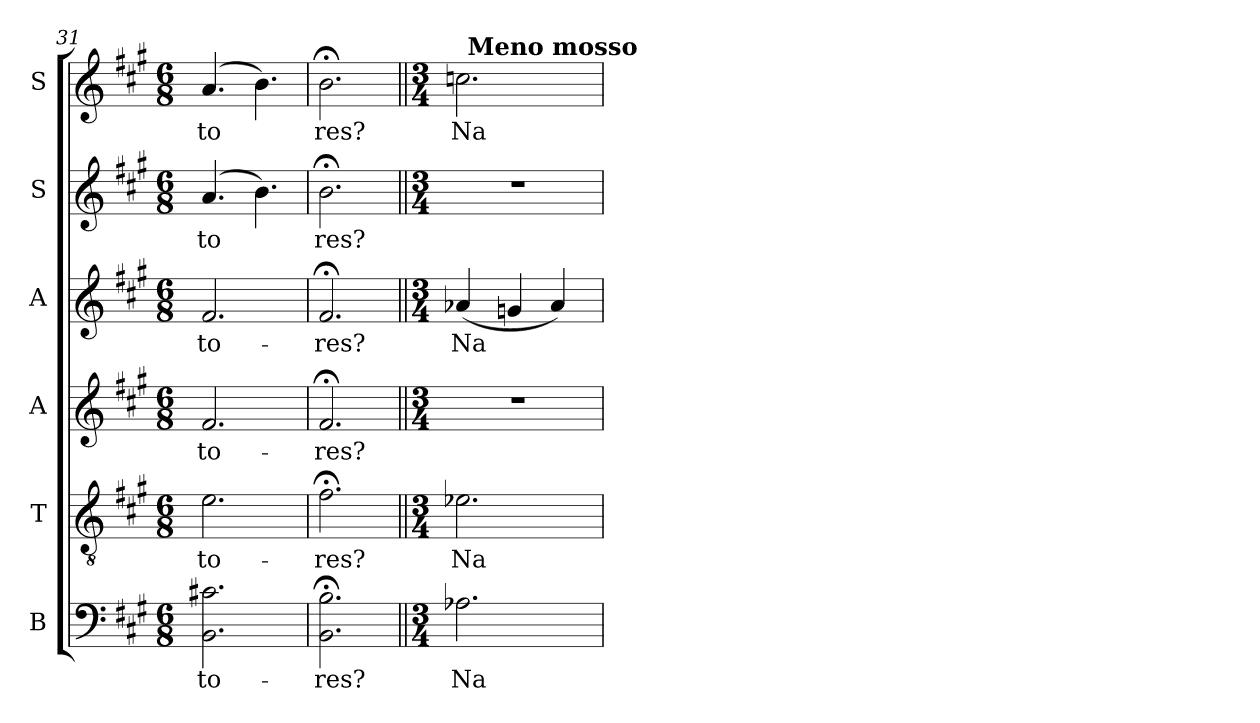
**kern	**text	**kern	**text	**kern	**text	**kern	**text	**kern	**text	**kern	**text
*part6	*part6	*part5	*part5	*part4	*part4	*part3	*part3	*part2	*part2	*part1	*part1
*staff6	*staff6	*staff5	*staff5	*staff4	*staff4	*staff3	*staff3	*staff2	*staff2	*staff1	*staff1
*I"B	*	*I"T	*	*I"A	*	*I"A	*	*I"S	*	*I"S	*
*I'B	*	*I'T	*	*I'A	*	*I'A	*	*I'S	*	*I'S	*
*clefF4	*	*clefGv2	*	*clefG2	*	*clefG2	*	*clefG2	*	*clefG2	*
*k[f#c#g#]	*	*k[f#c#g#]	*	*k[f#c#g#]	*	*k[f#c#g#]	*	*k[f#c#g#]	*	*k[f#c#g#]	*
*A:	*	*A:	*	*A:	*	*A:	*	*A:	*	*A:	*
*M6/8	*	*M6/8	*	*M6/8	*	*M6/8	*	*M6/8	*	*M6/8	*
=31	=31	=31	=31	=31	=31	=31	=31	=31	=31	=31	=31
!	!LO:LY:b:cj	!	!LO:LY:b:cj	!	!LO:LY:b:cj	!	!LO:LY:b:cj	!	!LO:LY:b:cj	!	!LO:LY:b:cj
2.c#X\ 2.BB\	-to-	2.e\	-to-	2.f#/	-to-	2.f#/	-to-	(>4.a/	-to-	(>4.a/	-to-
!	!	!	!	!	!	!	!	!	!LO:LY:b:cj	!	!LO:LY:b:cj
.	.	.	.	.	.	.	.	4.b\)	--	4.b\)	--
=32	=32	=32	=32	=32	=32	=32	=32	=32	=32	=32	=32
!	!LO:LY:b:cj	!	!LO:LY:b:cj	!	!LO:LY:b:cj	!	!LO:LY:b:cj	!	!LO:LY:b:cj	!	!LO:LY:b:cj
2.B\;< 2.BB\;<	-res?	2.f#;<\	-res?	2.f#;</	-res?	2.f#;</	-res?	2.b;<\	-res?	2.b;<\	-res?
!!LO:LB:g=z
=33||	=33||	=33||	=33||	=33||	=33||	=33||	=33||	=33||	=33||	=33||	=33||
*M3/4	*	*M3/4	*	*M3/4	*	*M3/4	*	*M3/4	*	*M3/4	*
!	!LO:LY:b:cj	!	!LO:LY:b:cj	!	!	!	!LO:LY:b:cj	!	!	!	!LO:LY:b:cj
*	*	*	*	*	*	*	*	*	*	*^	*
2.A-X\	Na-	2.e-X\	Na-	2.r	.	(<4a-X/	Na-	2.r	.	2.ccn\	32ryy	Na-
!	!	!	!	!	!	!	!	!	!	!	!LO:TX:a:B:t=Meno mosso	!
.	.	.	.	.	.	.	.	.	.	.	2ryy	.
!	!	!	!	!	!	!	!LO:LY:b:cj	!	!	!	!	!
.	.	.	.	.	.	4gn/	--	.	.	.	.	.
!	!	!	!	!	!	!	!LO:LY:b:cj	!	!	!	!	!
.	.	.	.	.	.	4a-/)	--	.	.	.	.	.
.	.	.	.	.	.	.	.	.	.	.	8..ryy	.
*	*	*	*	*	*	*	*	*	*	*v	*v	*
=	=	=	=	=	=	=	=	=	=	=	=
*-	*-	*-	*-	*-	*-	*-	*-	*-	*-	*-	*-
